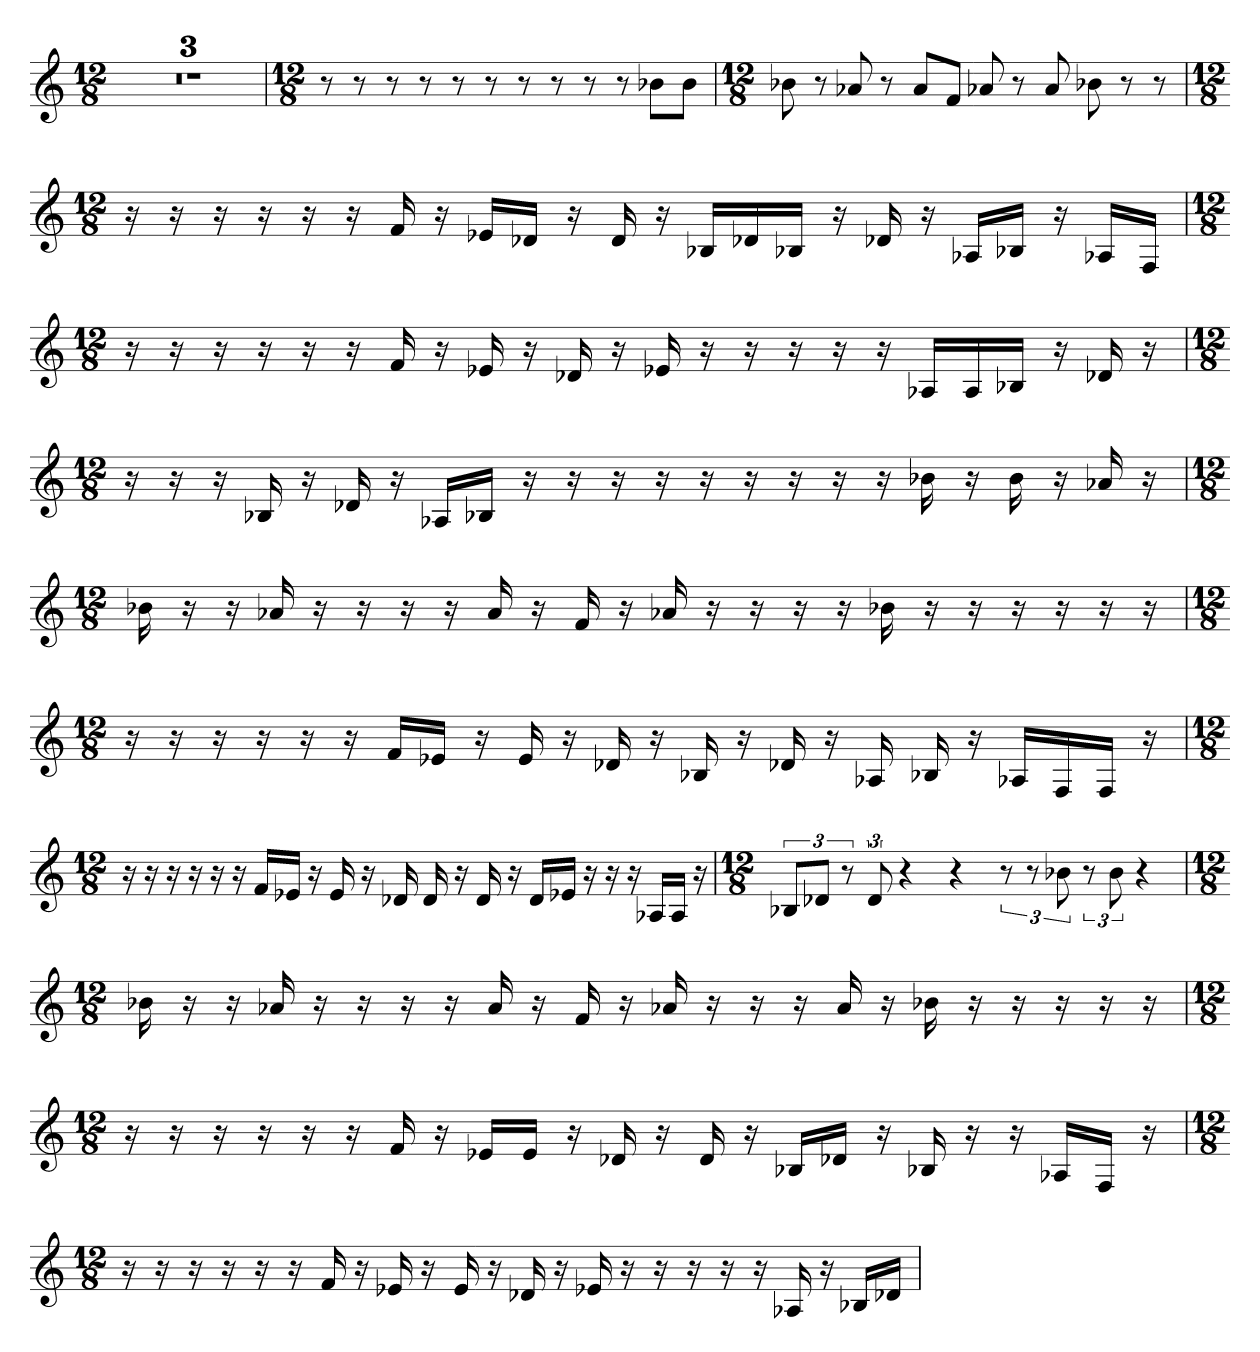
**kern
*part1
*staff1
*M12/8
=
1.r
=
*M12/8
1.r
=
*M12/8
1.r
=
*M12/8
8r
8r
8r
8r
8r
8r
8r
8r
8r
8r
8b-XL
8b-J
=
*M12/8
8b-X
8r
8a-X
8r
8a-L
8fJ
8a-X
8r
8a-
8b-X
8r
8r
=
*M12/8
16r
16r
16r
16r
16r
16r
16f
16r
16e-XLL
16d-XJJ
16r
16d-
16r
16B-XLL
16d-X
16B-XJJ
16r
16d-X
16r
16A-XLL
16B-XJJ
16r
16A-XLL
16FJJ
=
*M12/8
16r
16r
16r
16r
16r
16r
16f
16r
16e-X
16r
16d-X
16r
16e-X
16r
16r
16r
16r
16r
16A-XLL
16A-
16B-XJJ
16r
16d-X
16r
=
*M12/8
16r
16r
16r
16B-X
16r
16d-X
16r
16A-XLL
16B-XJJ
16r
16r
16r
16r
16r
16r
16r
16r
16r
16b-X
16r
16b-
16r
16a-X
16r
=
*M12/8
16b-X
16r
16r
16a-X
16r
16r
16r
16r
16a-
16r
16f
16r
16a-X
16r
16r
16r
16r
16b-X
16r
16r
16r
16r
16r
16r
=
*M12/8
16r
16r
16r
16r
16r
16r
16fLL
16e-XJJ
16r
16e-
16r
16d-X
16r
16B-X
16r
16d-X
16r
16A-X
16B-X
16r
16A-XLL
16F
16FJJ
16r
=
*M12/8
16r
16r
16r
16r
16r
16r
16fLL
16e-XJJ
16r
16e-
16r
16d-X
16d-
16r
16d-
16r
16d-LL
16e-XJJ
16r
16r
16r
16A-XLL
16A-JJ
16r
=
*M12/8
12B-XL
12d-XJ
12r
12d-
4r
4r
12r
12r
12b-X
12r
12b-
4r
=
*M12/8
16b-X
16r
16r
16a-X
16r
16r
16r
16r
16a-
16r
16f
16r
16a-X
16r
16r
16r
16a-
16r
16b-X
16r
16r
16r
16r
16r
=
*M12/8
16r
16r
16r
16r
16r
16r
16f
16r
16e-XLL
16e-JJ
16r
16d-X
16r
16d-
16r
16B-XLL
16d-XJJ
16r
16B-X
16r
16r
16A-XLL
16FJJ
16r
=
*M12/8
16r
16r
16r
16r
16r
16r
16f
16r
16e-X
16r
16e-
16r
16d-X
16r
16e-X
16r
16r
16r
16r
16r
16A-X
16r
16B-XLL
16d-XJJ
=
*-
